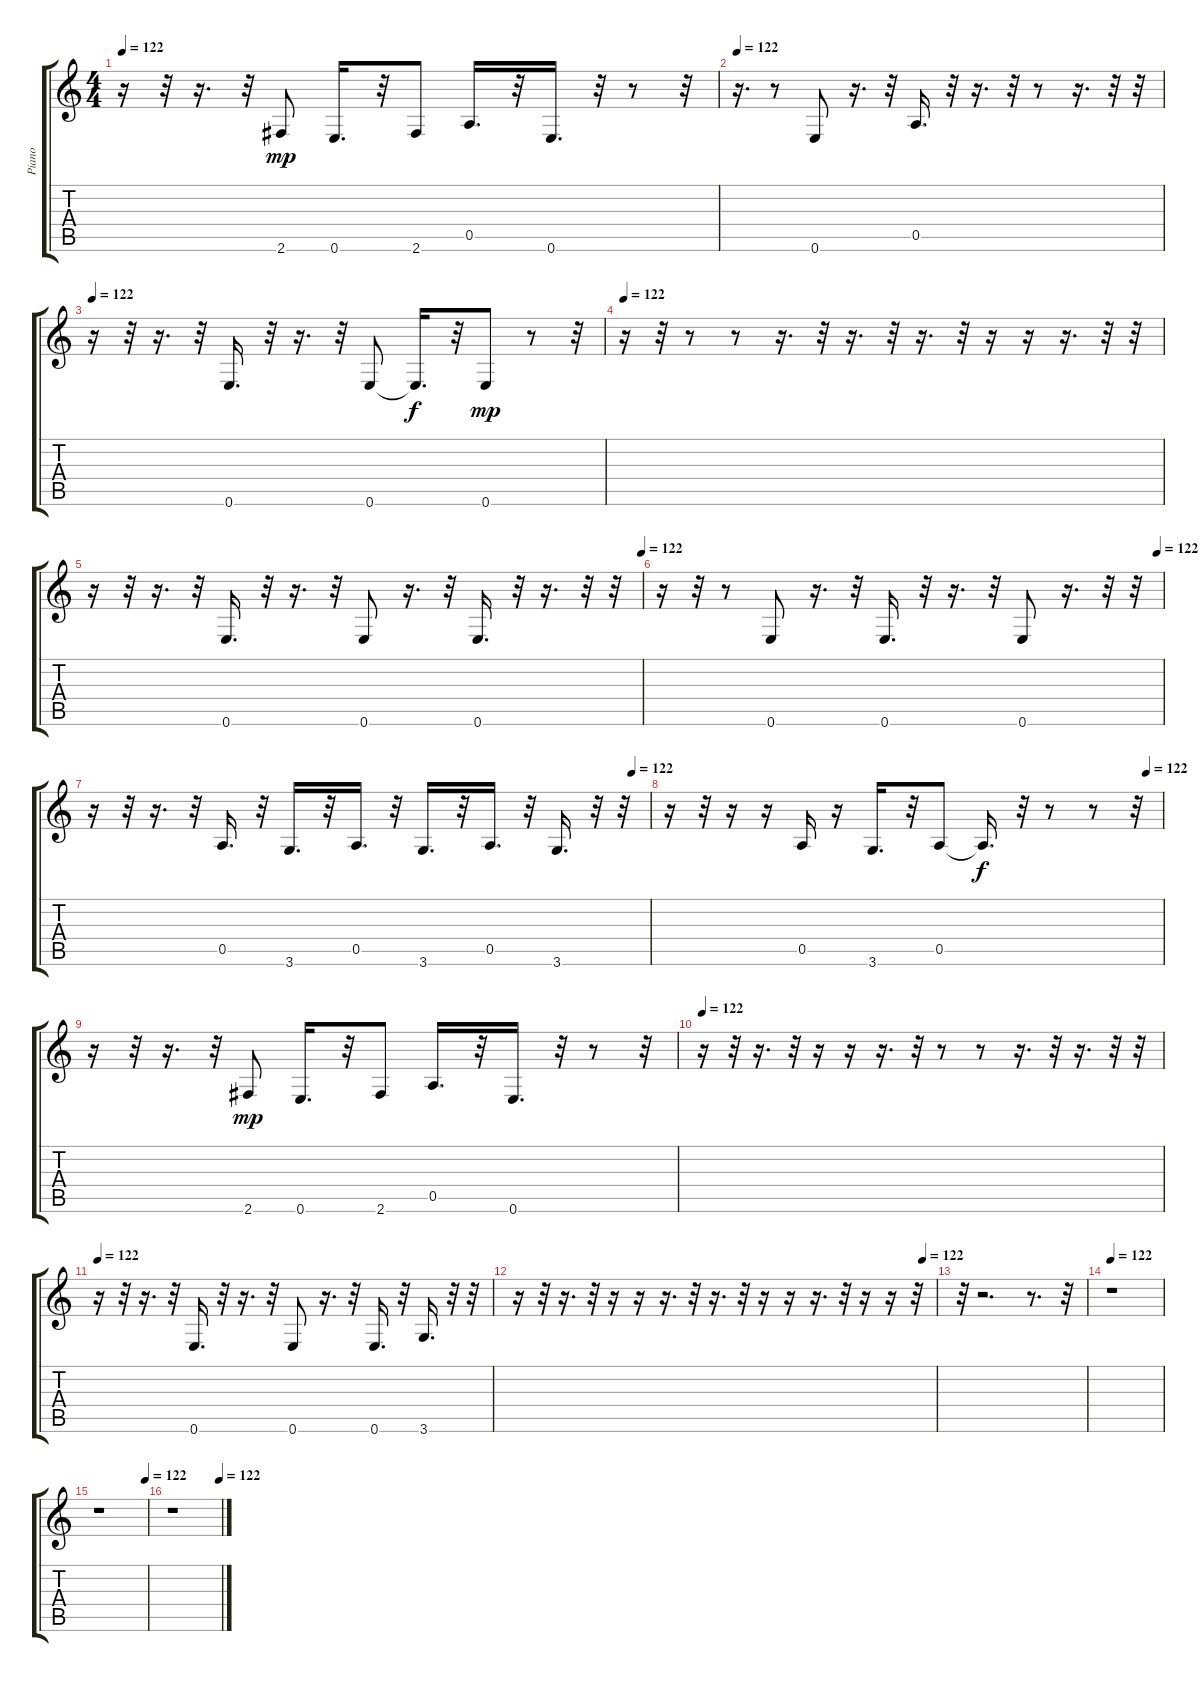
\track ("Piano" "Piano") {instrument acousticbass}
\staff {score tabs}
\tuning (E4 B3 G3 D3 A2 E2) {hide}
\ts (4 4)
\tempo 122
\clef g2
\ks c
r.16{dy f} r.32 r.16{d} r.32 2.6.8{dy mp} 0.6.16{d} r.32 2.6.8 0.5.16{d} r.32 0.6.16{d} r.32 r.8 r.32 |
\tempo 122
r.16{d} r.8 0.6.8 r.16{d} r.32 0.5.16{d} r.32 r.16{d} r.32 r.8 r.16{d} r.32 r.32 |
\tempo 122
r.16 r.32 r.16{d} r.32 0.6.16{d} r.32 r.16{d} r.32 0.6.8 0.6{t}.16{d dy f} r.32 0.6.8{dy mp} r.8 r.32 |
\tempo 122
r.16 r.32 r.8 r.8 r.16{d} r.32 r.16{d} r.32 r.16{d} r.32 r.16 r.16 r.16{d} r.32 r.32 |
\tempo (122 1)
r.16 r.32 r.16{d} r.32 0.6.16{d} r.32 r.16{d} r.32 0.6.8 r.16{d} r.32 0.6.16{d} r.32 r.16{d} r.32 r.32 |
\tempo (122 0.9895833333333334)
r.16 r.32 r.8 0.6.8 r.16{d} r.32 0.6.16{d} r.32 r.16{d} r.32 0.6.8 r.16{d} r.32 r.32 |
\tempo (122 0.96875)
r.16 r.32 r.16{d} r.32 0.5.16{d} r.32 3.6.16{d} r.32 0.5.16{d} r.32 3.6.16{d} r.32 0.5.16{d} r.32 3.6.16{d} r.32 r.32 |
\tempo (122 0.96875)
r.16 r.32 r.16 r.16 0.5.16 r.16 3.6.16{d} r.32 0.5.8 0.5{t}.16{d dy f} r.32 r.8 r.8 r.32 |
r.16 r.32 r.16{d} r.32 2.6.8{dy mp} 0.6.16{d} r.32 2.6.8 0.5.16{d} r.32 0.6.16{d} r.32 r.8 r.32 |
\tempo 122
r.16 r.32 r.16{d} r.32 r.16 r.16 r.16{d} r.32 r.8 r.8 r.16{d} r.32 r.16{d} r.32 r.32 |
\tempo 122
r.16 r.32 r.16{d} r.32 0.6.16{d} r.32 r.16{d} r.32 0.6.8 r.16{d} r.32 0.6.16{d} r.32 3.6.16{d} r.32 r.32 |
\tempo (122 0.96875)
r.16 r.32 r.16{d} r.32 r.16 r.16 r.16{d} r.32 r.16{d} r.32 r.16 r.16 r.16{d} r.32 r.16 r.16 r.32 |
r.32 r.2{d} r.8{d} r.32 |
\tempo 122
r.1 |
\tempo (122 0.96875)
r.1 |
\tempo (122 0.96875)
r.1
